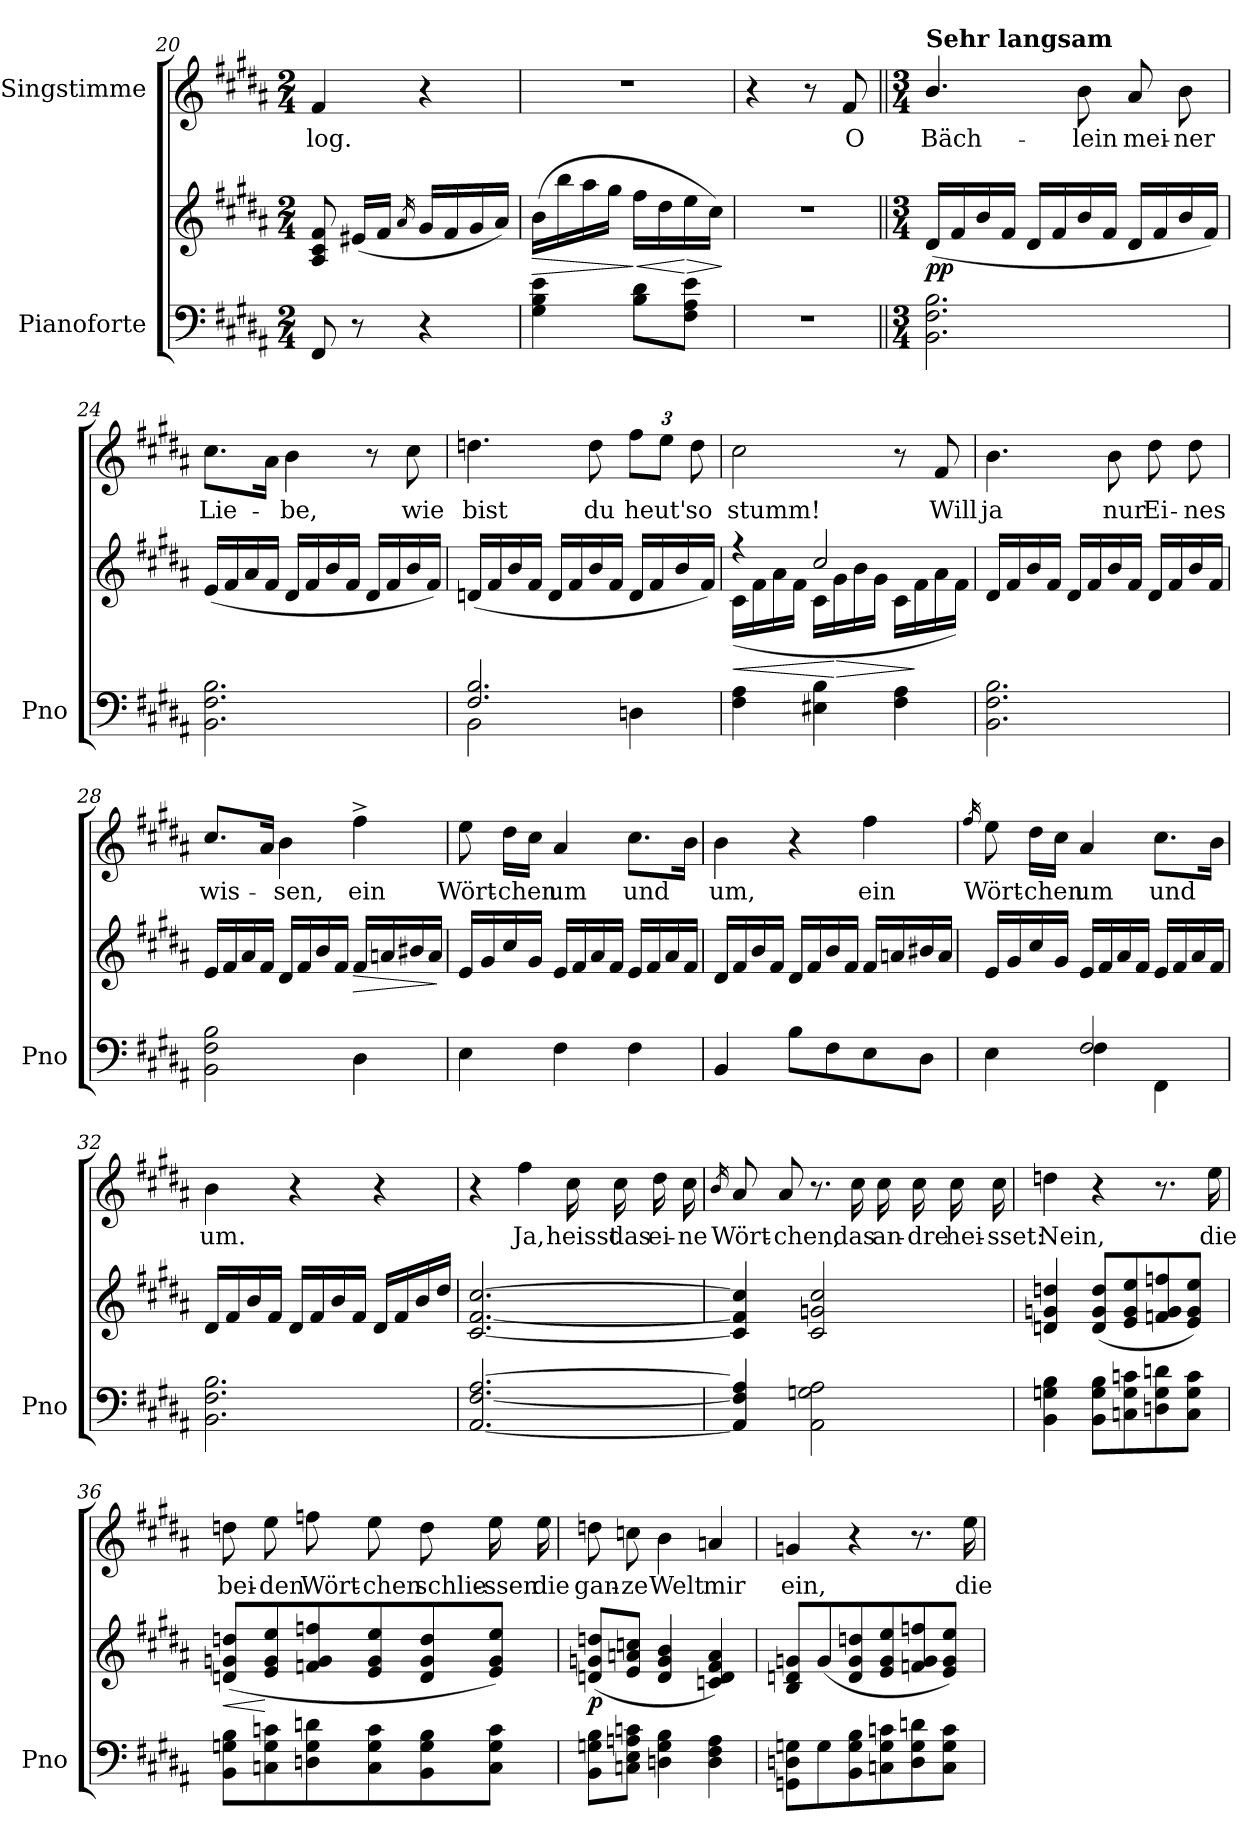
**kern	**kern	**dynam	**kern	**text
*part2	*part2	*part2	*part1	*part1
*staff3	*staff2	*staff2/3	*staff1	*staff1
*I"Pianoforte	*	*	*I"Singstimme	*
*I'Pno	*	*	*	*
*clefF4	*clefG2	*	*clefG2	*
*k[f#c#g#d#a#]	*k[f#c#g#d#a#]	*	*k[f#c#g#d#a#]	*
*M2/4	*M2/4	*	*M2/4	*
=20	=20	=20	=20	=20
!	!	!	!	!LO:LY:b
8FF#/	8A#/ 8c#/ 8f#/	.	4f#/	log.
8r	(16e#X/LL	.	.	.
.	16f#/JJ	.	.	.
.	16qa#/	.	.	.
4r	16g#/LL	.	4r	.
.	16f#/	.	.	.
.	16g#/	.	.	.
.	16a#/JJ)	.	.	.
=21	=21	=21	=21	=21
!	!	!LO:HP:b	!	!
4G#\ 4B\ 4e\	(16b\LL	>	2r	.
.	16bb\	.	.	.
.	16aa#\	.	.	.
.	16gg#\JJ	.	.	.
!	!	!LO:HP:n=1:b	!	!
8B\ 8d#\L	16ff#\LL	] <	.	.
.	16dd#\	.	.	.
!	!	!LO:HP:n=1:b	!	!
8F#\ 8A#\ 8e\J	16ee\	[ >	.	.
.	16cc#\JJ)	.	.	.
.	.	]	.	.
=22	=22	=22	=22	=22
2r	2r	.	4r	.
.	.	.	8r	.
!	!	!	!	!LO:LY:b
.	.	.	8f#/	O
!!LO:PB:g=z
=23||	=23||	=23||	=23||	=23||
*M3/4	*M3/4	*	*M3/4	*
*	*	*	*MM35	*
!	!	!	!LO:TX:a:B:t=Sehr langsam	!
!	!	!LO:DY:b	!	!LO:LY:b
2.BB\ 2.F#\ 2.B\	(16d#/LL	pp	4.b/	Bäch-
.	16f#/	.	.	.
.	16b/	.	.	.
.	16f#/JJ	.	.	.
.	16d#/LL	.	.	.
.	16f#/	.	.	.
!	!	!	!	!LO:LY:b
.	16b/	.	8b\	-lein
.	16f#/JJ	.	.	.
!	!	!	!	!LO:LY:b
.	16d#/LL	.	8a#/	mei-
.	16f#/	.	.	.
!	!	!	!	!LO:LY:b
.	16b/	.	8b\	-ner
.	16f#/JJ)	.	.	.
=24	=24	=24	=24	=24
!	!	!	!	!LO:LY:b
2.BB\ 2.F#\ 2.B\	(16e/LL	.	8.cc#\L	-Lie-
.	16f#/	.	.	.
.	16a#/	.	.	.
.	16f#/JJ	.	16a#\Jk	.
!	!	!	!	!LO:LY:b
.	16d#/LL	.	4b\	-be,
.	16f#/	.	.	.
.	16b/	.	.	.
.	16f#/JJ	.	.	.
.	16d#/LL	.	8r	.
.	16f#/	.	.	.
!	!	!	!	!LO:LY:b
.	16b/	.	8cc#\	wie
.	16f#/JJ)	.	.	.
=25	=25	=25	=25	=25
*^	*	*	*	*
!	!	!	!	!	!LO:LY:b
2.F#/ 2.B/	2BB\	(16dn/LL	.	4.ddn\	bist
.	.	16f#/	.	.	.
.	.	16b/	.	.	.
.	.	16f#/JJ	.	.	.
.	.	16d/LL	.	.	.
.	.	16f#/	.	.	.
!	!	!	!	!	!LO:LY:b
.	.	16b/	.	8dd\	du
.	.	16f#/JJ	.	.	.
*	*	*	*	*Xbrackettup	*
!	!	!	!	!	!LO:LY:b
.	4Dn\	16d/LL	.	12ff#\L	heut'
.	.	16f#/	.	.	.
.	.	.	.	12ee\J	.
.	.	16b/	.	.	.
!	!	!	!	!	!LO:LY:b
.	.	.	.	12dd\	so
.	.	16f#/JJ)	.	.	.
*v	*v	*	*	*	*
!!LO:LB:g=z
=26	=26	=26	=26	=26
!	!	!LO:HP:b	!	!LO:LY:b
*	*^	*	*	*
4F#\ 4A#\	4r	(16c#\LL	<	2cc#\	stumm!
.	.	16f#\	.	.	.
.	.	16a#\	.	.	.
.	.	16f#\JJ	.	.	.
4E#X\ 4B\	2cc#/	16c#\LL	.	.	.
!	!	!	!LO:HP:n=1:b	!	!
.	.	16g#\	[ >	.	.
.	.	16b\	.	.	.
.	.	16g#\JJ	.	.	.
4F#\ 4A#\	.	16c#\LL	.	8r	.
.	.	16f#\	]	.	.
!	!	!	!	!	!LO:LY:b
.	.	16a#\	.	8f#/	Will
.	.	16f#\JJ)	.	.	.
=27	=27	=27	=27	=27	=27
!	!	!	!	!	!LO:LY:b
*	*v	*v	*	*	*
2.BB\ 2.F#\ 2.B\	16d#/LL	.	4.b\	ja
.	16f#/	.	.	.
.	16b/	.	.	.
.	16f#/JJ	.	.	.
.	16d#/LL	.	.	.
.	16f#/	.	.	.
!	!	!	!	!LO:LY:b
.	16b/	.	8b\	nur
.	16f#/JJ	.	.	.
!	!	!	!	!LO:LY:b
.	16d#/LL	.	8dd#\	Ei-
.	16f#/	.	.	.
!	!	!	!	!LO:LY:b
.	16b/	.	8dd#\	-nes
.	16f#/JJ	.	.	.
=28	=28	=28	=28	=28
!	!	!	!	!LO:LY:b
2BB\ 2F#\ 2B\	16e/LL	.	8.cc#/L	wis-
.	16f#/	.	.	.
.	16a#/	.	.	.
.	16f#/JJ	.	16a#/Jk	.
!	!	!	!	!LO:LY:b
.	16d#/LL	.	4b\	-sen,
.	16f#/	.	.	.
.	16b/	.	.	.
.	16f#/JJ	.	.	.
!	!	!LO:HP:b	!	!LO:LY:b
4D#\	16f#/LL	>	4ff#^\	ein
.	16an/	.	.	.
.	16b#X/	.	.	.
.	16a/JJ	.	.	.
.	.	]	.	.
=29	=29	=29	=29	=29
!	!	!	!	!LO:LY:b
4E\	16e/LL	.	8ee\	Wört-
.	16g#/	.	.	.
!	!	!	!	!LO:LY:b
.	16cc#/	.	16dd#\LL	-chen
.	16g#/JJ	.	16cc#\JJ	.
!	!	!	!	!LO:LY:b
4F#\	16e/LL	.	4a#/	um
.	16f#/	.	.	.
.	16a#/	.	.	.
.	16f#/JJ	.	.	.
!	!	!	!	!LO:LY:b
4F#\	16e/LL	.	8.cc#\L	und
.	16f#/	.	.	.
.	16a#/	.	.	.
.	16f#/JJ	.	16b\Jk	.
!!LO:LB:g=z
=30	=30	=30	=30	=30
!	!	!	!	!LO:LY:b
4BB/	16d#/LL	.	4b\	um,
.	16f#/	.	.	.
.	16b/	.	.	.
.	16f#/JJ	.	.	.
8B\L	16d#/LL	.	4r	.
.	16f#/	.	.	.
8F#\	16b/	.	.	.
.	16f#/JJ	.	.	.
!	!	!	!	!LO:LY:b
8E\	16f#/LL	.	4ff#\	ein
.	16an/	.	.	.
8D#\J	16b#X/	.	.	.
.	16a/JJ	.	.	.
=31	=31	=31	=31	=31
.	.	.	16qff#/	.
*^	*	*	*	*
!	!	!	!	!	!LO:LY:b
4E\	4ryy	16e/LL	.	8ee\	Wört-
.	.	16g#/	.	.	.
!	!	!	!	!	!LO:LY:b
.	.	16cc#/	.	16dd#\LL	-chen
.	.	16g#/JJ	.	16cc#\JJ	.
!	!	!	!	!	!LO:LY:b
2F#/	4F#\	16e/LL	.	4a#/	um
.	.	16f#/	.	.	.
.	.	16a#/	.	.	.
.	.	16f#/JJ	.	.	.
!	!	!	!	!	!LO:LY:b
.	4FF#\	16e/LL	.	8.cc#\L	und
.	.	16f#/	.	.	.
.	.	16a#/	.	.	.
.	.	16f#/JJ	.	16b\Jk	.
*v	*v	*	*	*	*
=32	=32	=32	=32	=32
!	!	!	!	!LO:LY:b
2.BB\ 2.F#\ 2.B\	16d#/LL	.	4b\	um.
.	16f#/	.	.	.
.	16b/	.	.	.
.	16f#/JJ	.	.	.
.	16d#/LL	.	4r	.
.	16f#/	.	.	.
.	16b/	.	.	.
.	16f#/JJ	.	.	.
.	16d#/LL	.	4r	.
.	16f#/	.	.	.
.	16b/	.	.	.
.	16dd#/JJ	.	.	.
=33	=33	=33	=33	=33
[2.AA#/ [2.F#/ [2.A#/	[2.c#/ [2.f#/ [2.cc#/	.	4r	.
!	!	!	!	!LO:LY:b
.	.	.	4ff#\	Ja,
!	!	!	!	!LO:LY:b
.	.	.	16cc#\	heisst
!	!	!	!	!LO:LY:b
.	.	.	16cc#\	das
!	!	!	!	!LO:LY:b
.	.	.	16dd#\	ei-
!	!	!	!	!LO:LY:b
.	.	.	16cc#\	-ne
!!LO:LB:g=z
=34	=34	=34	=34	=34
.	.	.	16qb/	.
!	!	!	!	!LO:LY:b
4AA#/] 4F#/] 4A#/]	4c#/] 4f#/] 4cc#/]	.	8a#/	Wört-
!	!	!	!	!LO:LY:b
.	.	.	8a#/	-chen,
2AA#\ 2Gn\ 2A#\	2c#/ 2gn/ 2cc#/	.	8.r	.
!	!	!	!	!LO:LY:b
.	.	.	16cc#\	das
!	!	!	!	!LO:LY:b
.	.	.	16cc#\	an-
!	!	!	!	!LO:LY:b
.	.	.	16cc#\	-dre
!	!	!	!	!LO:LY:b
.	.	.	16cc#\	hei-
!	!	!	!	!LO:LY:b
.	.	.	16cc#\	-sset:
=35	=35	=35	=35	=35
!	!	!	!	!LO:LY:b
4BB\ 4Gn\ 4B\	4dn/ 4gn/ 4ddn/	.	4ddn\	Nein,
8BB\ 8G\ 8B\L	(8d/ 8g/ 8dd/L	.	4r	.
8Cn\ 8G\ 8cn\	8e/ 8g/ 8ee/	.	.	.
8Dn\ 8G\ 8dn\	8fn/ 8g/ 8ffn/	.	8.r	.
8C\ 8G\ 8c\J	8e/ 8g/ 8ee/J)	.	.	.
!	!	!	!	!LO:LY:b
.	.	.	16ee\	die
=36	=36	=36	=36	=36
!	!	!LO:HP:b	!	!LO:LY:b
8BB\ 8Gn\ 8B\L	(8dn/ 8gn/ 8ddn/L	<	8ddn\	bei-
!	!	!	!	!LO:LY:b
8Cn\ 8G\ 8cn\	8e/ 8g/ 8ee/	[	8ee\	-den
!	!	!	!	!LO:LY:b
8Dn\ 8G\ 8dn\	8fn/ 8g/ 8ffn/	.	8ffn\	Wört-
!	!	!	!	!LO:LY:b
8C\ 8G\ 8c\	8e/ 8g/ 8ee/	.	8ee\	-chen
!	!	!	!	!LO:LY:b
8BB\ 8G\ 8B\	8d/ 8g/ 8dd/	.	8dd\	schlie-
!	!	!	!	!LO:LY:b
8C\ 8G\ 8c\J	8e/ 8g/ 8ee/J)	.	16ee\	-ssen
!	!	!	!	!LO:LY:b
.	.	.	16ee\	die
!!LO:LB:g=z
=37	=37	=37	=37	=37
!	!	!LO:DY:b	!	!LO:LY:b
8BB\ 8Gn\ 8B\L	(8dn/ 8gn/ 8ddn/L	p	8ddn\	gan-
!	!	!	!	!LO:LY:b
8Cn\ 8E\ 8An\ 8cn\J	8e/ 8an/ 8ccn/J	.	8ccn\	-ze
!	!	!	!	!LO:LY:b
4Dn\ 4G\ 4B\	4d/ 4g/ 4b/	.	4b\	Welt
!	!	!	!	!LO:LY:b
4D\ 4F#\ 4A\	4cn/ 4d/ 4f#/ 4a/)	.	4an/	mir
=38	=38	=38	=38	=38
!	!	!	!	!LO:LY:b
8GGn\ 8Dn\ 8Gn\L	8B/ 8dn/ 8gn/L	.	4gn/	ein,
8G\	(8g/	.	.	.
8BB\ 8G\ 8B\	8d/ 8g/ 8ddn/	.	4r	.
8Cn\ 8G\ 8cn\	8e/ 8g/ 8ee/	.	.	.
8D\ 8G\ 8dn\	8fn/ 8g/ 8ffn/	.	8.r	.
8C\ 8G\ 8c\J	8e/ 8g/ 8ee/J)	.	.	.
!	!	!	!	!LO:LY:b
.	.	.	16ee\	die
=	=	=	=	=
*-	*-	*-	*-	*-
